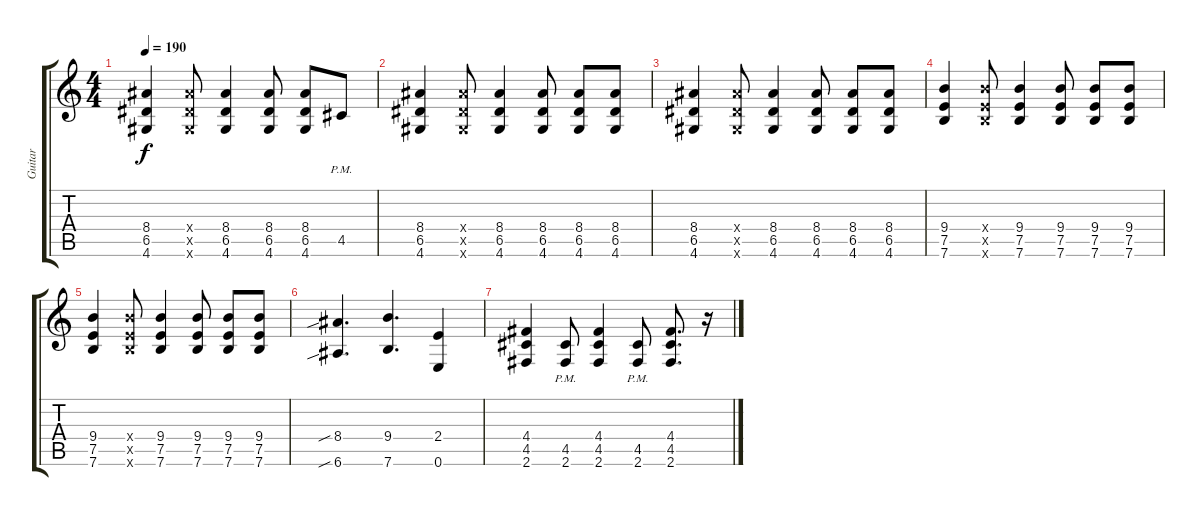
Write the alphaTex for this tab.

\track ("Guitar" "Guitar") {instrument distortionguitar}
\staff {score tabs}
\tuning (E4 B3 G3 D3 A2 E2) {hide}
\ts (4 4)
\tempo 190
\clef g2
\ks c
(8.4 6.5 4.6).4{dy f} (8.4{x} 6.5{x} 4.6{x}).8 (8.4 6.5 4.6).4 (8.4 6.5 4.6).8 (8.4 6.5 4.6).8 4.5{pm}.8 |
(8.4 6.5 4.6).4 (8.4{x} 6.5{x} 4.6{x}).8 (8.4 6.5 4.6).4 (8.4 6.5 4.6).8 (8.4 6.5 4.6).8 (8.4 6.5 4.6).8 |
(8.4 6.5 4.6).4 (8.4{x} 6.5{x} 4.6{x}).8 (8.4 6.5 4.6).4 (8.4 6.5 4.6).8 (8.4 6.5 4.6).8 (8.4 6.5 4.6).8 |
(9.4 7.5 7.6).4 (9.4{x} 7.5{x} 7.6{x}).8 (9.4 7.5 7.6).4 (9.4 7.5 7.6).8 (9.4 7.5 7.6).8 (9.4 7.5 7.6).8 |
(9.4 7.5 7.6).4 (9.4{x} 7.5{x} 7.6{x}).8 (9.4 7.5 7.6).4 (9.4 7.5 7.6).8 (9.4 7.5 7.6).8 (9.4 7.5 7.6).8 |
(8.4{sib} 6.6{sib}).4{d} (9.4 7.6).4{d} (2.4 0.6).4 |
(4.4 4.5 2.6).4 (4.5{pm} 2.6{pm}).8 (4.4 4.5 2.6).4 (4.5{pm} 2.6{pm}).8 (4.4 4.5 2.6).8{d} r.16
